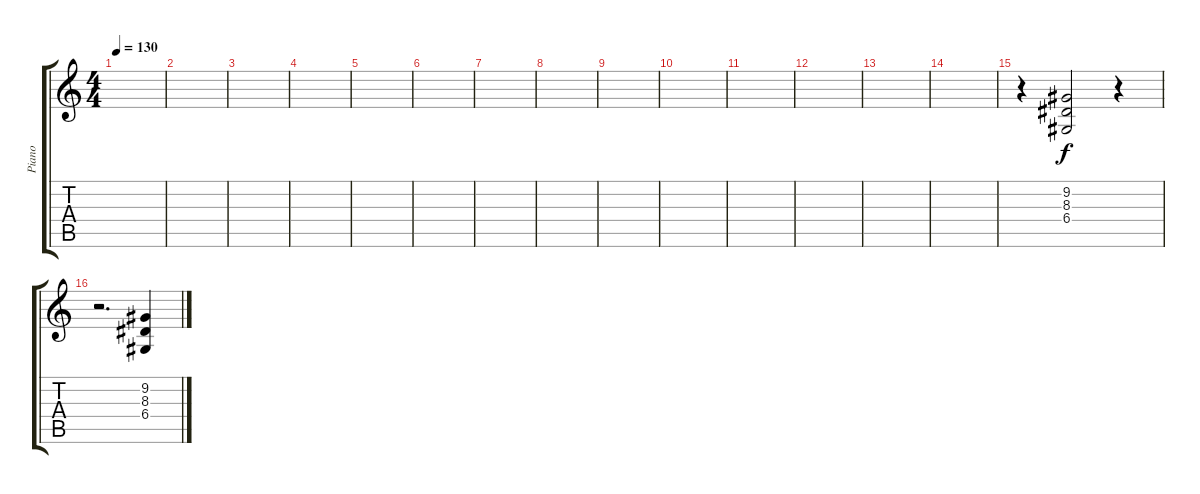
\track ("Piano" "Piano") {instrument brightacousticpiano}
\staff {score tabs}
\tuning (E4 B3 G3 D3 A2 E2) {hide}
\ts (4 4)
\tempo 130
\clef g2
\ks c
|
|
|
|
|
|
|
|
|
|
|
|
|
|
r.4{volume 12 instrument electricguitarclean} (9.2 8.3 6.4).2 r.4 |
r.2{d} (9.2 8.3 6.4).4
